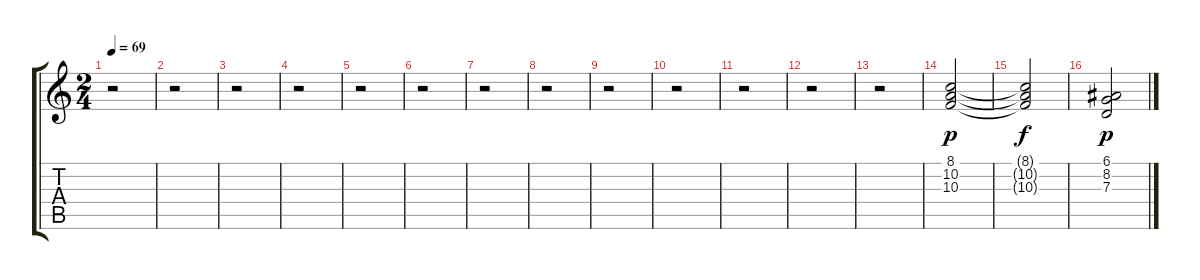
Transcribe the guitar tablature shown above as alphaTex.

\track "" {instrument stringensemble1}
\staff {score tabs}
\tuning (E4 B3 G3 D3 A2 E2) {hide}
\ts (2 4)
\tempo 69
\clef g2
\ks c
r.2{dy p} |
r.2 |
r.2 |
r.2 |
r.2 |
r.2 |
r.2 |
r.2 |
r.2 |
r.2 |
r.2 |
r.2 |
r.2 |
(8.1 10.2 10.3).2 |
(8.1{t} 10.2{t} 10.3{t}).2{dy f} |
(6.1 8.2 7.3).2{dy p}
